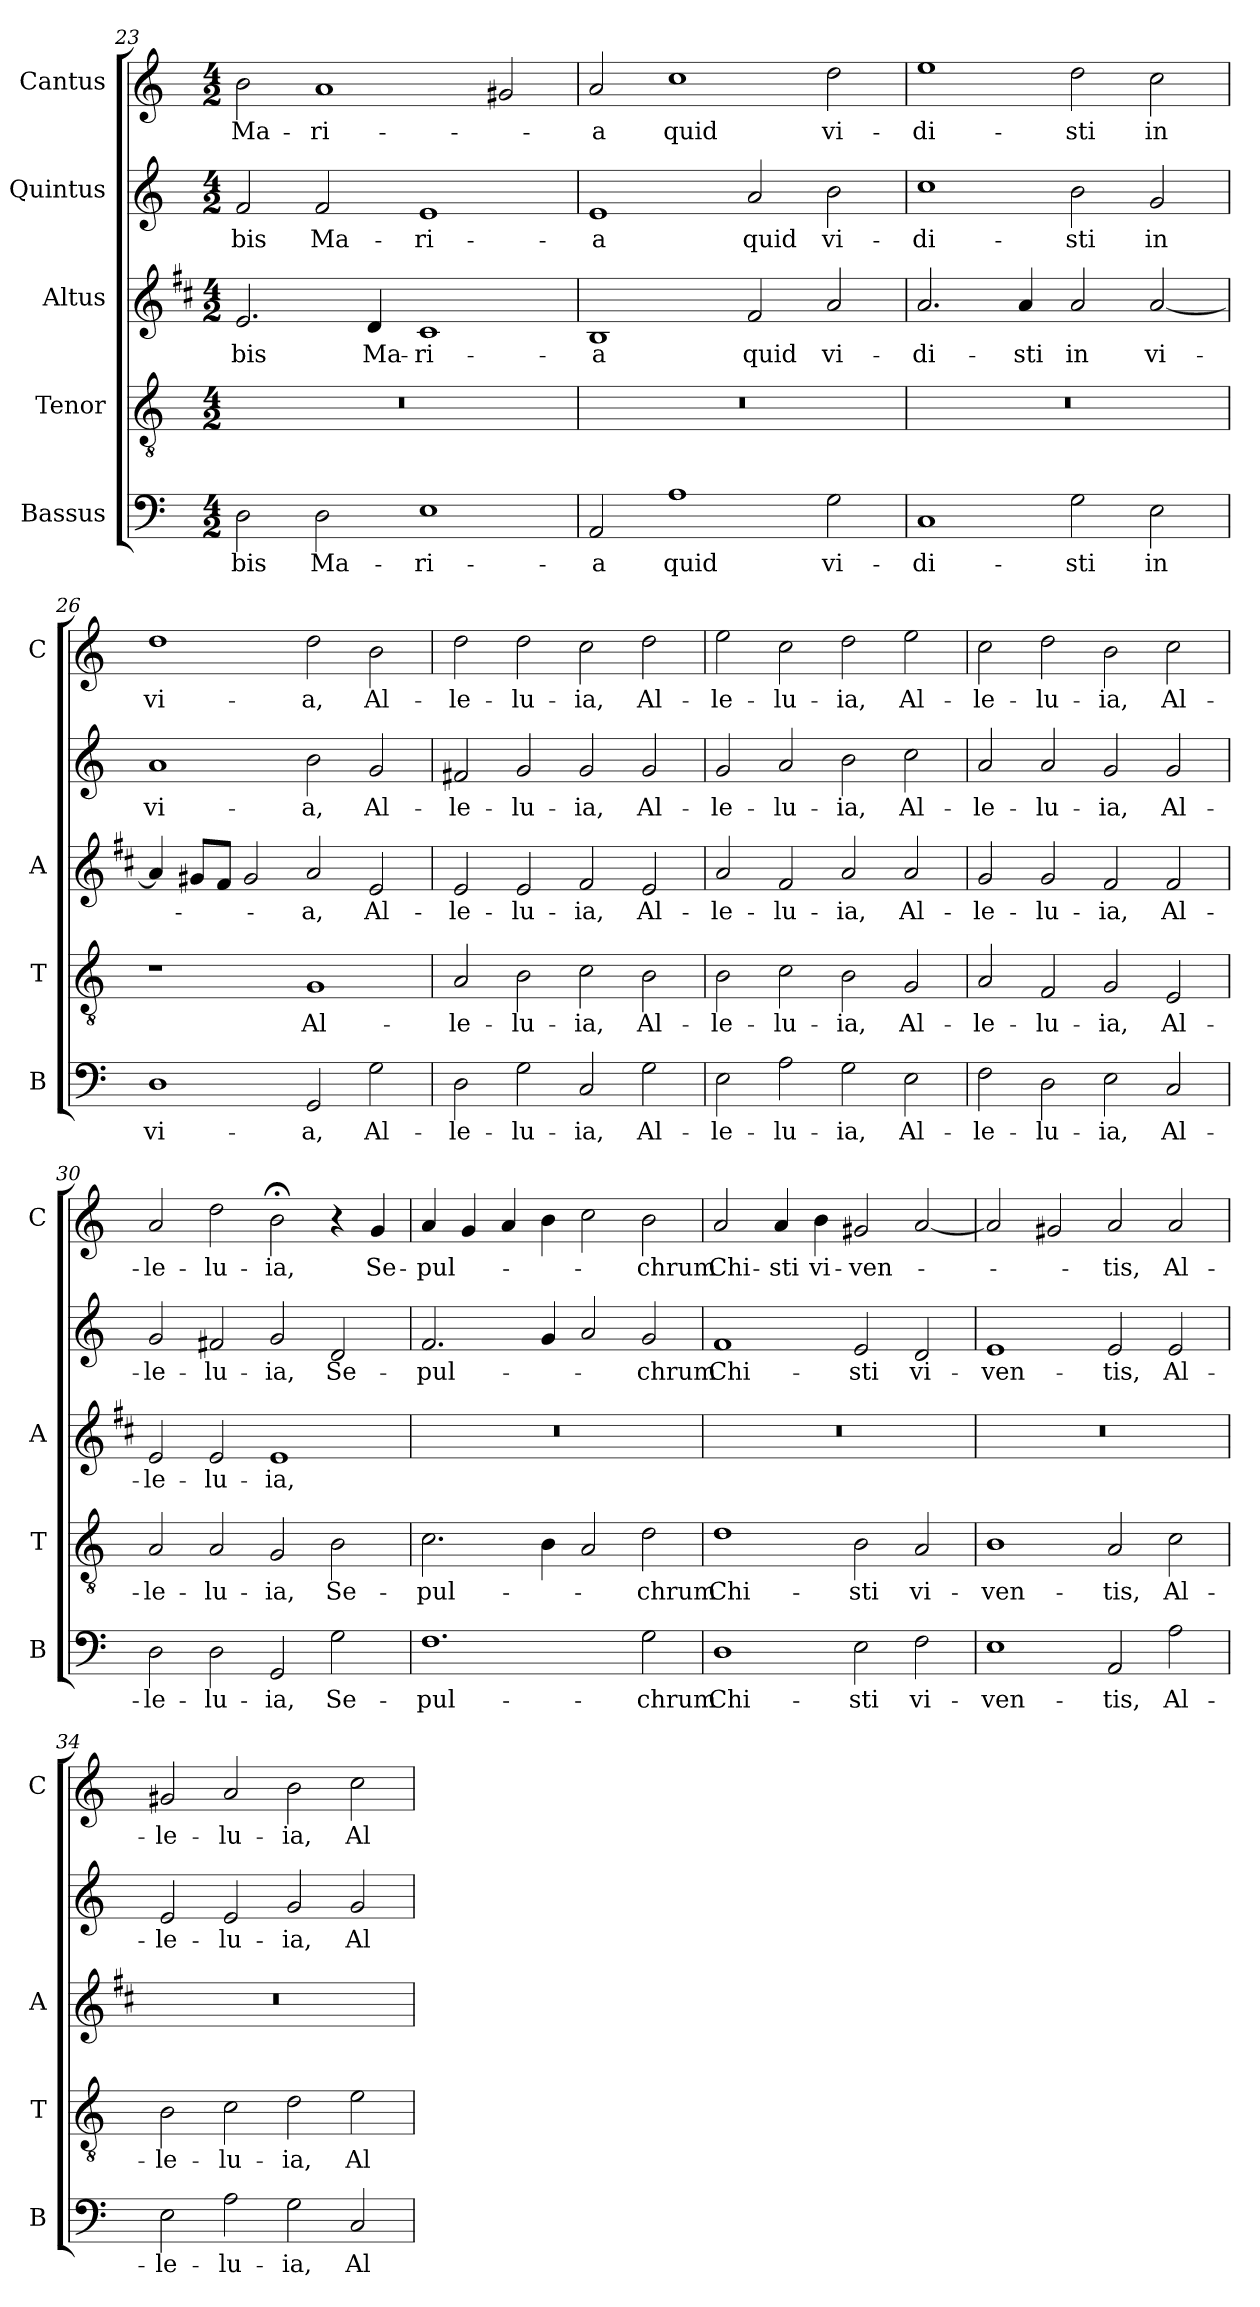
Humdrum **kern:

**kern	**text	**kern	**text	**kern	**text	**kern	**text	**kern	**text
*part5	*part5	*part4	*part4	*part3	*part3	*part2	*part2	*part1	*part1
*staff5	*staff5	*staff4	*staff4	*staff3	*staff3	*staff2	*staff2	*staff1	*staff1
*I"Bassus	*	*I"Tenor	*	*I"Altus	*	*I"Quintus	*	*I"Cantus	*
*I'B	*	*I'T	*	*I'A	*	*	*	*I'C	*
*clefF4	*	*clefGv2	*	*clefG2	*	*clefG2	*	*clefG2	*
*	*	*	*	*ITrd1c2	*	*	*	*	*
*k[]	*	*k[]	*	*k[]	*	*k[]	*	*k[]	*
*C:	*	*C:	*	*C:	*	*C:	*	*C:	*
*M4/2	*	*M4/2	*	*M4/2	*	*M4/2	*	*M4/2	*
=23	=23	=23	=23	=23	=23	=23	=23	=23	=23
!	!LO:LY:b	!	!	!	!LO:LY:b	!	!LO:LY:b	!	!LO:LY:b
2D\	-bis	0r	.	2.d/	-bis	2f/	-bis	2b\	Ma-
!	!LO:LY:b	!	!	!	!	!	!LO:LY:b	!	!LO:LY:b
2D\	Ma-	.	.	.	.	2f/	Ma-	1a	-ri-
!	!	!	!	!	!LO:LY:b	!	!	!	!
.	.	.	.	4c/	Ma-	.	.	.	.
!	!LO:LY:b	!	!	!	!LO:LY:b	!	!LO:LY:b	!	!
1E	-ri-	.	.	1B	-ri-	1e	-ri-	.	.
.	.	.	.	.	.	.	.	2g#X/	.
=24	=24	=24	=24	=24	=24	=24	=24	=24	=24
!	!LO:LY:b	!	!	!	!LO:LY:b	!	!LO:LY:b	!	!LO:LY:b
2AA/	-a	0r	.	1A	-a	1e	-a	2a/	-a
!	!LO:LY:b	!	!	!	!	!	!	!	!LO:LY:b
1A	quid	.	.	.	.	.	.	1cc	quid
!	!	!	!	!	!LO:LY:b	!	!LO:LY:b	!	!
.	.	.	.	2e/	quid	2a/	quid	.	.
!	!LO:LY:b	!	!	!	!LO:LY:b	!	!LO:LY:b	!	!LO:LY:b
2G\	vi-	.	.	2g/	vi-	2b\	vi-	2dd\	vi-
=25	=25	=25	=25	=25	=25	=25	=25	=25	=25
!	!LO:LY:b	!	!	!	!LO:LY:b	!	!LO:LY:b	!	!LO:LY:b
1C	-di-	0r	.	2.g/	-di-	1cc	-di-	1ee	-di-
!	!	!	!	!	!LO:LY:b	!	!	!	!
.	.	.	.	4g/	-sti	.	.	.	.
!	!LO:LY:b	!	!	!	!LO:LY:b	!	!LO:LY:b	!	!LO:LY:b
2G\	-sti	.	.	2g/	in	2b\	-sti	2dd\	-sti
!	!LO:LY:b	!	!	!	!LO:LY:b	!	!LO:LY:b	!	!LO:LY:b
2E\	in	.	.	[2g/	vi-	2g/	in	2cc\	in
!!LO:LB:g=z
=26	=26	=26	=26	=26	=26	=26	=26	=26	=26
!	!LO:LY:b	!	!	!	!	!	!LO:LY:b	!	!LO:LY:b
1D	vi-	1r	.	4g/]	.	1a	vi-	1dd	vi-
.	.	.	.	8f#X/L	.	.	.	.	.
.	.	.	.	8e/J	.	.	.	.	.
.	.	.	.	2f#/	.	.	.	.	.
!	!LO:LY:b	!	!LO:LY:b	!	!LO:LY:b	!	!LO:LY:b	!	!LO:LY:b
2GG/	-a,	1G	Al-	2g/	-a,	2b\	-a,	2dd\	-a,
!	!LO:LY:b	!	!	!	!LO:LY:b	!	!LO:LY:b	!	!LO:LY:b
2G\	Al-	.	.	2d/	Al-	2g/	Al-	2b\	Al-
=27	=27	=27	=27	=27	=27	=27	=27	=27	=27
!	!LO:LY:b	!	!LO:LY:b	!	!LO:LY:b	!	!LO:LY:b	!	!LO:LY:b
2D\	-le-	2A/	-le-	2d/	-le-	2f#X/	-le-	2dd\	-le-
!	!LO:LY:b	!	!LO:LY:b	!	!LO:LY:b	!	!LO:LY:b	!	!LO:LY:b
2G\	-lu-	2B\	-lu-	2d/	-lu-	2g/	-lu-	2dd\	-lu-
!	!LO:LY:b	!	!LO:LY:b	!	!LO:LY:b	!	!LO:LY:b	!	!LO:LY:b
2C/	-ia,	2c\	-ia,	2e/	-ia,	2g/	-ia,	2cc\	-ia,
!	!LO:LY:b	!	!LO:LY:b	!	!LO:LY:b	!	!LO:LY:b	!	!LO:LY:b
2G\	Al-	2B\	Al-	2d/	Al-	2g/	Al-	2dd\	Al-
=28	=28	=28	=28	=28	=28	=28	=28	=28	=28
!	!LO:LY:b	!	!LO:LY:b	!	!LO:LY:b	!	!LO:LY:b	!	!LO:LY:b
2E\	-le-	2B\	-le-	2g/	-le-	2g/	-le-	2ee\	-le-
!	!LO:LY:b	!	!LO:LY:b	!	!LO:LY:b	!	!LO:LY:b	!	!LO:LY:b
2A\	-lu-	2c\	-lu-	2e/	-lu-	2a/	-lu-	2cc\	-lu-
!	!LO:LY:b	!	!LO:LY:b	!	!LO:LY:b	!	!LO:LY:b	!	!LO:LY:b
2G\	-ia,	2B\	-ia,	2g/	-ia,	2b\	-ia,	2dd\	-ia,
!	!LO:LY:b	!	!LO:LY:b	!	!LO:LY:b	!	!LO:LY:b	!	!LO:LY:b
2E\	Al-	2G/	Al-	2g/	Al-	2cc\	Al-	2ee\	Al-
=29	=29	=29	=29	=29	=29	=29	=29	=29	=29
!	!LO:LY:b	!	!LO:LY:b	!	!LO:LY:b	!	!LO:LY:b	!	!LO:LY:b
2F\	-le-	2A/	-le-	2f/	-le-	2a/	-le-	2cc\	-le-
!	!LO:LY:b	!	!LO:LY:b	!	!LO:LY:b	!	!LO:LY:b	!	!LO:LY:b
2D\	-lu-	2F/	-lu-	2f/	-lu-	2a/	-lu-	2dd\	-lu-
!	!LO:LY:b	!	!LO:LY:b	!	!LO:LY:b	!	!LO:LY:b	!	!LO:LY:b
2E\	-ia,	2G/	-ia,	2e/	-ia,	2g/	-ia,	2b\	-ia,
!	!LO:LY:b	!	!LO:LY:b	!	!LO:LY:b	!	!LO:LY:b	!	!LO:LY:b
2C/	Al-	2E/	Al-	2e/	Al-	2g/	Al-	2cc\	Al-
=30	=30	=30	=30	=30	=30	=30	=30	=30	=30
!	!LO:LY:b	!	!LO:LY:b	!	!LO:LY:b	!	!LO:LY:b	!	!LO:LY:b
2D\	-le-	2A/	-le-	2d/	-le-	2g/	-le-	2a/	-le-
!	!LO:LY:b	!	!LO:LY:b	!	!LO:LY:b	!	!LO:LY:b	!	!LO:LY:b
2D\	-lu-	2A/	-lu-	2d/	-lu-	2f#X/	-lu-	2dd\	-lu-
!	!LO:LY:b	!	!LO:LY:b	!	!LO:LY:b	!	!LO:LY:b	!	!LO:LY:b
2GG/	-ia,	2G/	-ia,	1d	-ia,	2g/	-ia,	2b;<\	-ia,
!	!LO:LY:b	!	!LO:LY:b	!	!	!	!LO:LY:b	!	!
2G\	Se-	2B\	Se-	.	.	2d/	Se-	4r	.
!	!	!	!	!	!	!	!	!	!LO:LY:b
.	.	.	.	.	.	.	.	4g/	Se-
=31	=31	=31	=31	=31	=31	=31	=31	=31	=31
!	!LO:LY:b	!	!LO:LY:b	!	!	!	!LO:LY:b	!	!LO:LY:b
1.F	-pul-	2.c\	-pul-	0r	.	2.f/	-pul-	4a/	-pul-
.	.	.	.	.	.	.	.	4g/	.
.	.	.	.	.	.	.	.	4a/	.
.	.	4B\	.	.	.	4g/	.	4b\	.
.	.	2A/	.	.	.	2a/	.	2cc\	.
!	!LO:LY:b	!	!LO:LY:b	!	!	!	!LO:LY:b	!	!LO:LY:b
2G\	-chrum	2d\	-chrum	.	.	2g/	-chrum	2b\	-chrum
!!LO:LB:g=z
=32	=32	=32	=32	=32	=32	=32	=32	=32	=32
!	!LO:LY:b	!	!LO:LY:b	!	!	!	!LO:LY:b	!	!LO:LY:b
1D	Chi-	1d	Chi-	0r	.	1f	Chi-	2a/	Chi-
!	!	!	!	!	!	!	!	!	!LO:LY:b
.	.	.	.	.	.	.	.	4a/	-sti
!	!	!	!	!	!	!	!	!	!LO:LY:b
.	.	.	.	.	.	.	.	4b\	vi-
!	!LO:LY:b	!	!LO:LY:b	!	!	!	!LO:LY:b	!	!LO:LY:b
2E\	-sti	2B\	-sti	.	.	2e/	-sti	2g#X/	-ven-
!	!LO:LY:b	!	!LO:LY:b	!	!	!	!LO:LY:b	!	!
2F\	vi-	2A/	vi-	.	.	2d/	vi-	[2a/	.
=33	=33	=33	=33	=33	=33	=33	=33	=33	=33
!	!LO:LY:b	!	!LO:LY:b	!	!	!	!LO:LY:b	!	!
1E	-ven-	1B	-ven-	0r	.	1e	-ven-	2a/]	.
.	.	.	.	.	.	.	.	2g#X/	.
!	!LO:LY:b	!	!LO:LY:b	!	!	!	!LO:LY:b	!	!LO:LY:b
2AA/	-tis,	2A/	-tis,	.	.	2e/	-tis,	2a/	-tis,
!	!LO:LY:b	!	!LO:LY:b	!	!	!	!LO:LY:b	!	!LO:LY:b
2A\	Al-	2c\	Al-	.	.	2e/	Al-	2a/	Al-
=34	=34	=34	=34	=34	=34	=34	=34	=34	=34
!	!LO:LY:b	!	!LO:LY:b	!	!	!	!LO:LY:b	!	!LO:LY:b
2E\	-le-	2B\	-le-	0r	.	2e/	-le-	2g#X/	-le-
!	!LO:LY:b	!	!LO:LY:b	!	!	!	!LO:LY:b	!	!LO:LY:b
2A\	-lu-	2c\	-lu-	.	.	2e/	-lu-	2a/	-lu-
!	!LO:LY:b	!	!LO:LY:b	!	!	!	!LO:LY:b	!	!LO:LY:b
2G\	-ia,	2d\	-ia,	.	.	2g/	-ia,	2b\	-ia,
!	!LO:LY:b	!	!LO:LY:b	!	!	!	!LO:LY:b	!	!LO:LY:b
2C/	Al-	2e\	Al-	.	.	2g/	Al-	2cc\	Al-
=	=	=	=	=	=	=	=	=	=
*-	*-	*-	*-	*-	*-	*-	*-	*-	*-
